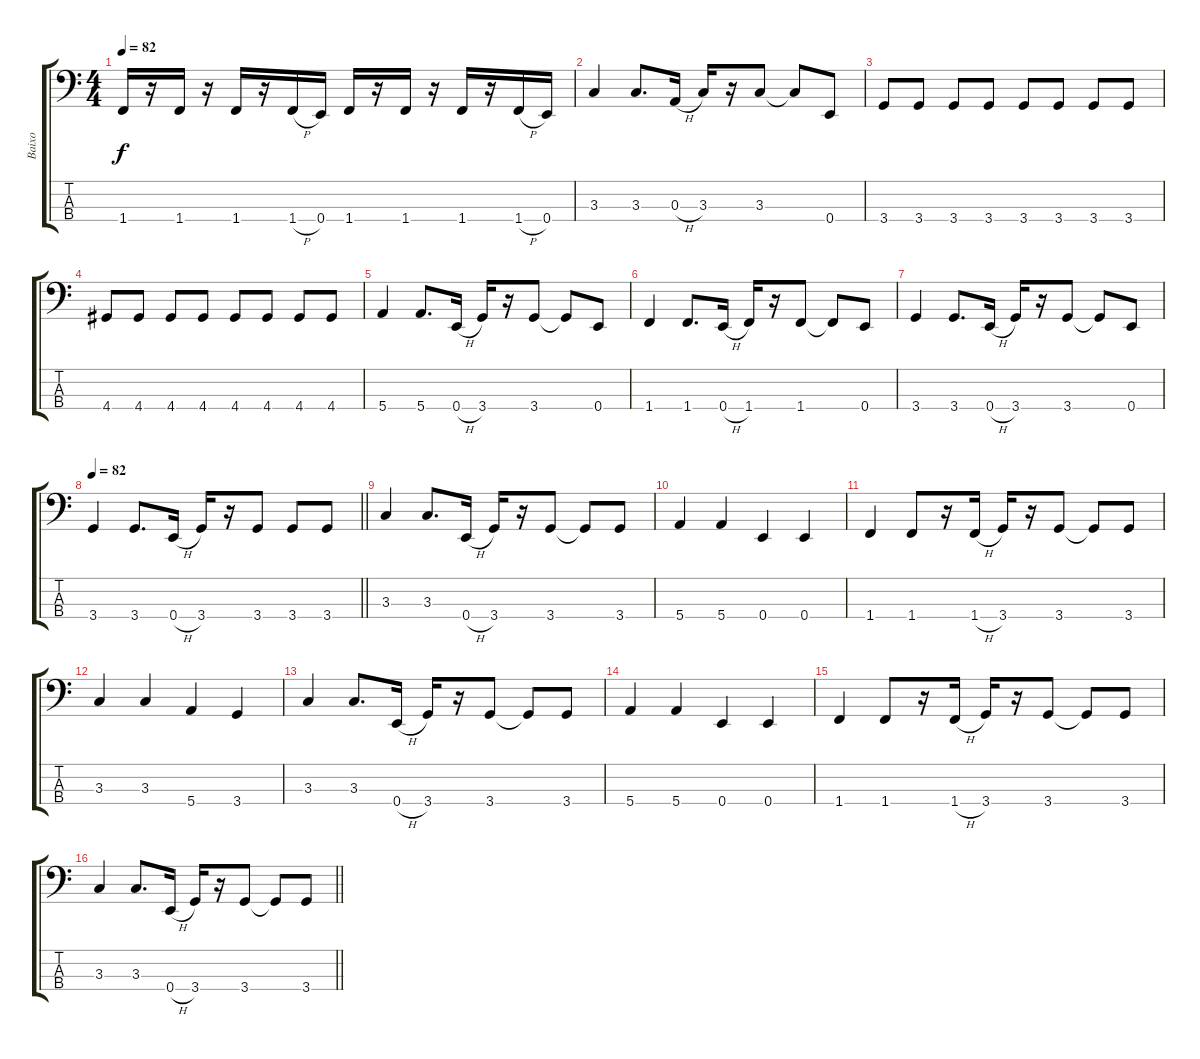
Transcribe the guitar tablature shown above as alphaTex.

\track ("Baixo" "Baixo") {instrument electricbassfinger}
\staff {score tabs}
\tuning (G2 D2 A1 E1) {hide}
\ts (4 4)
\tempo 82
\clef f4
\ks c
1.4.16{dy f} r.16 1.4.16 r.16 1.4.16 r.16 1.4{h}.16 0.4.16 1.4.16 r.16 1.4.16 r.16 1.4.16 r.16 1.4{h}.16 0.4.16 |
3.3.4 3.3.8{d} 0.3{h}.16 3.3.16 r.16 3.3.8 3.3{t}.8 0.4.8 |
3.4.8 3.4.8 3.4.8 3.4.8 3.4.8 3.4.8 3.4.8 3.4.8 |
4.4.8 4.4.8 4.4.8 4.4.8 4.4.8 4.4.8 4.4.8 4.4.8 |
5.4.4 5.4.8{d} 0.4{h}.16 3.4.16 r.16 3.4.8 3.4{t}.8 0.4.8 |
1.4.4 1.4.8{d} 0.4{h}.16 1.4.16 r.16 1.4.8 1.4{t}.8 0.4.8 |
3.4.4 3.4.8{d} 0.4{h}.16 3.4.16 r.16 3.4.8 3.4{t}.8 0.4.8 |
\tempo 82
\barLineRight lightlight
3.4.4 3.4.8{d} 0.4{h}.16 3.4.16 r.16 3.4.8 3.4.8 3.4.8 |
3.3.4 3.3.8{d} 0.4{h}.16 3.4.16 r.16 3.4.8 3.4{t}.8 3.4.8 |
5.4.4 5.4.4 0.4.4 0.4.4 |
1.4.4 1.4.8 r.16 1.4{h}.16 3.4.16 r.16 3.4.8 3.4{t}.8 3.4.8 |
3.3.4 3.3.4 5.4.4 3.4.4 |
3.3.4 3.3.8{d} 0.4{h}.16 3.4.16 r.16 3.4.8 3.4{t}.8 3.4.8 |
5.4.4 5.4.4 0.4.4 0.4.4 |
1.4.4 1.4.8 r.16 1.4{h}.16 3.4.16 r.16 3.4.8 3.4{t}.8 3.4.8 |
\barLineRight lightlight
3.3.4 3.3.8{d} 0.4{h}.16 3.4.16 r.16 3.4.8 3.4{t}.8 3.4.8
